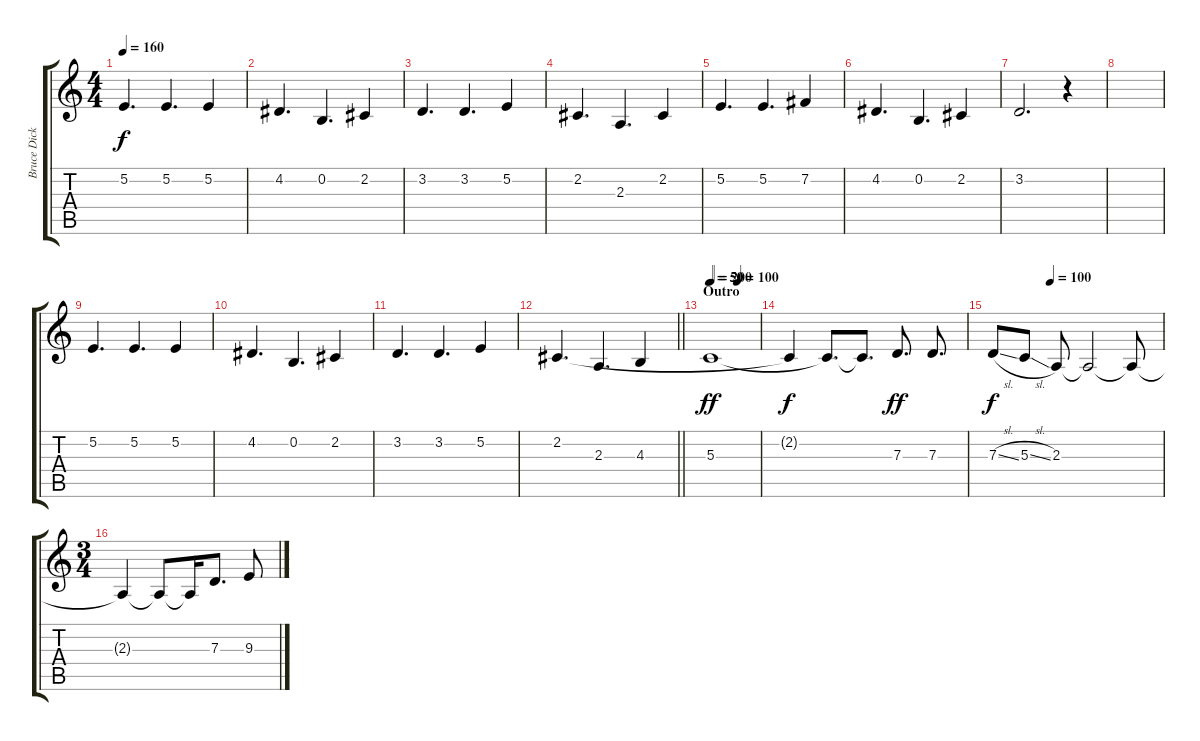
\track ("Bruce Dickinson" "Bruce Dick") {instrument violin}
\staff {score tabs}
\tuning (E4 B3 G3 D3 A2 E2) {hide}
\ts (4 4)
\tempo 160
\clef g2
\ks c
5.2.4{d dy f} 5.2.4{d} 5.2.4 |
4.2.4{d} 0.2.4{d} 2.2.4 |
3.2.4{d} 3.2.4{d} 5.2.4 |
2.2.4{d} 2.3.4{d} 2.2.4 |
5.2.4{d} 5.2.4{d} 7.2.4 |
4.2.4{d} 0.2.4{d} 2.2.4 |
3.2.2{d} r.4 |
|
5.2.4{d} 5.2.4{d} 5.2.4 |
4.2.4{d} 0.2.4{d} 2.2.4 |
3.2.4{d} 3.2.4{d} 5.2.4 |
\barLineRight lightlight
2.2.4{d} 2.3.4{d} 4.3.4 |
\section ("" "Outro")
\tempo 50
\tempo (200 0.03125)
\tempo (100 0.5625)
5.3.1{dy ff} |
2.2{t}.4{dy f} 5.3{t}.8{d} 5.3{t}.8{d} 7.3.8{d dy ff} 7.3.8{d} |
\tempo (100 0.34375)
7.3{sl}.8{dy f} 5.3{sl}.8 2.3.8 2.3{t}.2 2.3{t}.8 |
\ts (3 4)
2.3{t}.4 2.3{t}.8 2.3{t}.16 7.3.8{d} 9.3.8
